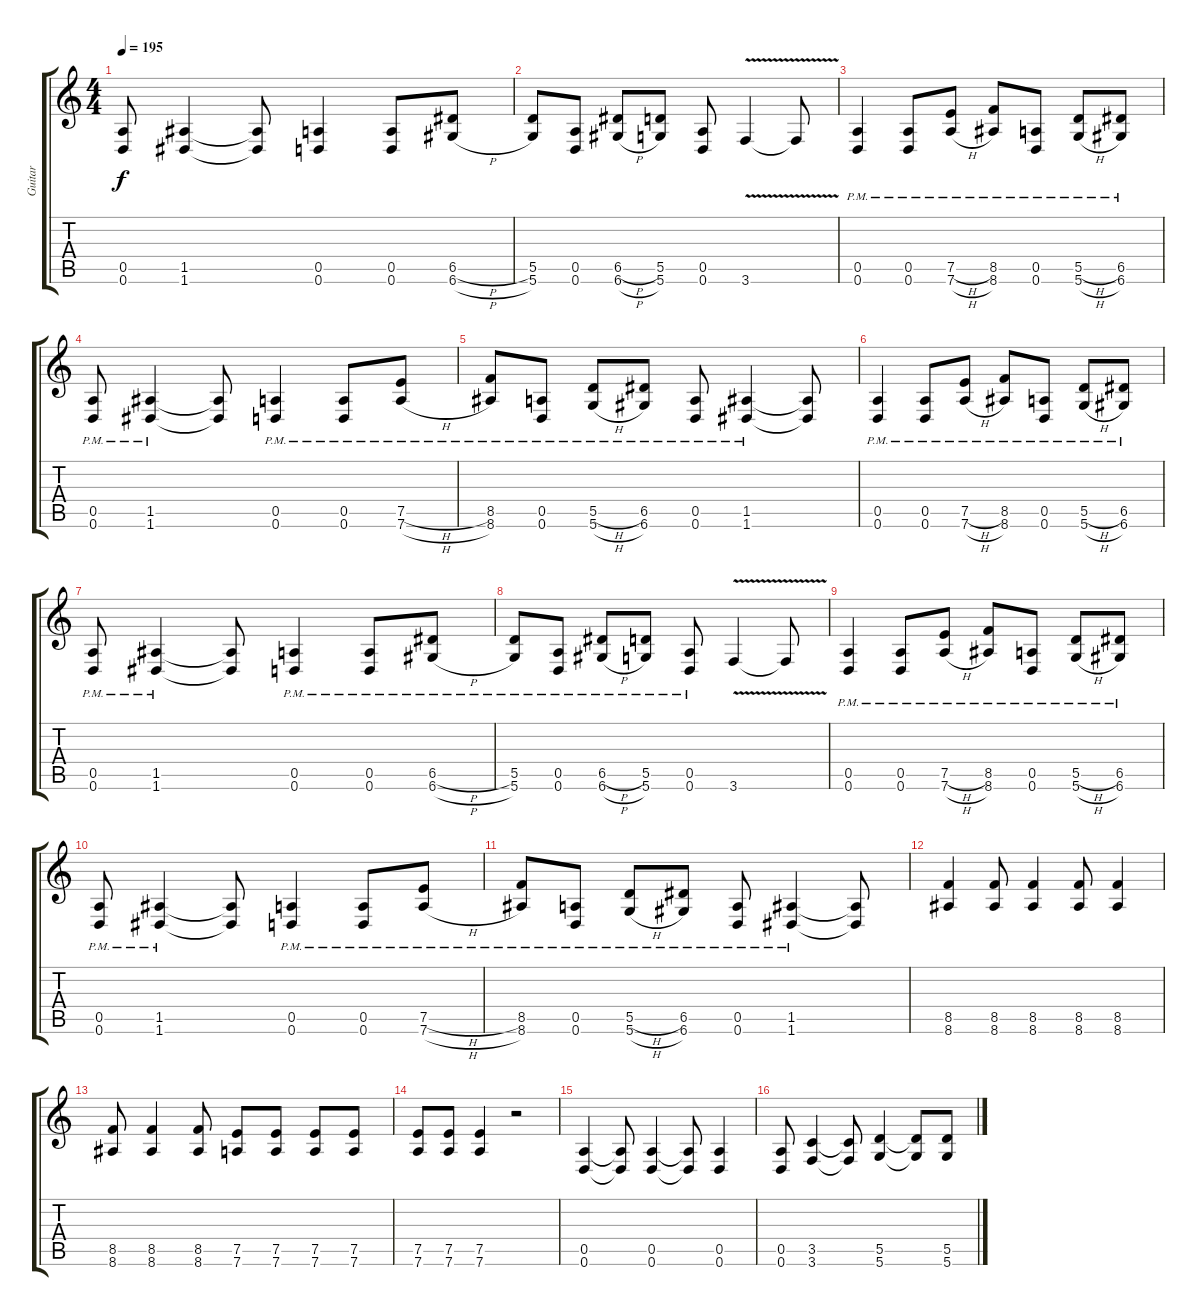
\track ("Guitar" "Guitar") {instrument distortionguitar}
\staff {score tabs}
\tuning (E4 B3 G3 D3 A2 D2) {hide}
\ts (4 4)
\tempo 195
\clef g2
\ks c
(0.5 0.6).8{dy f} (1.5 1.6).4 (1.5{t} 1.6{t}).8 (0.5 0.6).4 (0.5 0.6).8 (6.5{h} 6.6{h}).8 |
(5.5 5.6).8 (0.5 0.6).8 (6.5{h} 6.6{h}).8 (5.5 5.6).8 (0.5 0.6).8 3.6{v}.4 3.6{t}.8 |
(0.5{pm} 0.6).4{balance 8} (0.5{pm} 0.6).8 (7.5{h pm} 7.6{h}).8 (8.5{pm} 8.6).8 (0.5{pm} 0.6).8 (5.5{h pm} 5.6{h}).8 (6.5{pm} 6.6).8 |
(0.5{pm} 0.6).8 (1.5{pm} 1.6).4 (1.5{t} 1.6{t}).8 (0.5{pm} 0.6).4 (0.5{pm} 0.6).8 (7.5{h pm} 7.6{h}).8 |
(8.5{pm} 8.6).8 (0.5{pm} 0.6).8 (5.5{h pm} 5.6{h}).8 (6.5{pm} 6.6).8 (0.5{pm} 0.6).8 (1.5{pm} 1.6).4 (1.5{t} 1.6{t}).8 |
(0.5{pm} 0.6).4 (0.5{pm} 0.6).8 (7.5{h pm} 7.6{h}).8 (8.5{pm} 8.6).8 (0.5{pm} 0.6).8 (5.5{h pm} 5.6{h}).8 (6.5{pm} 6.6).8 |
(0.5{pm} 0.6).8 (1.5{pm} 1.6).4 (1.5{t} 1.6{t}).8 (0.5{pm} 0.6).4 (0.5{pm} 0.6).8 (6.5{h pm} 6.6{h}).8 |
(5.5{pm} 5.6).8 (0.5{pm} 0.6).8 (6.5{h pm} 6.6{h}).8 (5.5{pm} 5.6).8 (0.5{pm} 0.6).8 3.6{v}.4 3.6{t}.8 |
(0.5{pm} 0.6).4 (0.5{pm} 0.6).8 (7.5{h pm} 7.6{h}).8 (8.5{pm} 8.6).8 (0.5{pm} 0.6).8 (5.5{h pm} 5.6{h}).8 (6.5{pm} 6.6).8 |
(0.5{pm} 0.6).8 (1.5{pm} 1.6).4 (1.5{t} 1.6{t}).8 (0.5{pm} 0.6).4 (0.5{pm} 0.6).8 (7.5{h pm} 7.6{h}).8 |
(8.5{pm} 8.6).8 (0.5{pm} 0.6).8 (5.5{h pm} 5.6{h}).8 (6.5{pm} 6.6).8 (0.5{pm} 0.6).8 (1.5{pm} 1.6).4 (1.5{t} 1.6{t}).8 |
(8.5 8.6).4 (8.5 8.6).8 (8.5 8.6).4 (8.5 8.6).8 (8.5 8.6).4 |
(8.5 8.6).8 (8.5 8.6).4 (8.5 8.6).8 (7.5 7.6).8 (7.5 7.6).8 (7.5 7.6).8 (7.5 7.6).8 |
(7.5 7.6).8 (7.5 7.6).8 (7.5 7.6).4 r.2 |
(0.5 0.6).4{balance 16 instrument distortionguitar} (0.5{t} 0.6{t}).8 (0.5 0.6).4 (0.5{t} 0.6{t}).8 (0.5 0.6).4 |
(0.5 0.6).8 (3.5 3.6).4 (3.5{t} 3.6{t}).8 (5.5 5.6).4 (5.5{t} 5.6{t}).8 (5.5 5.6).8
